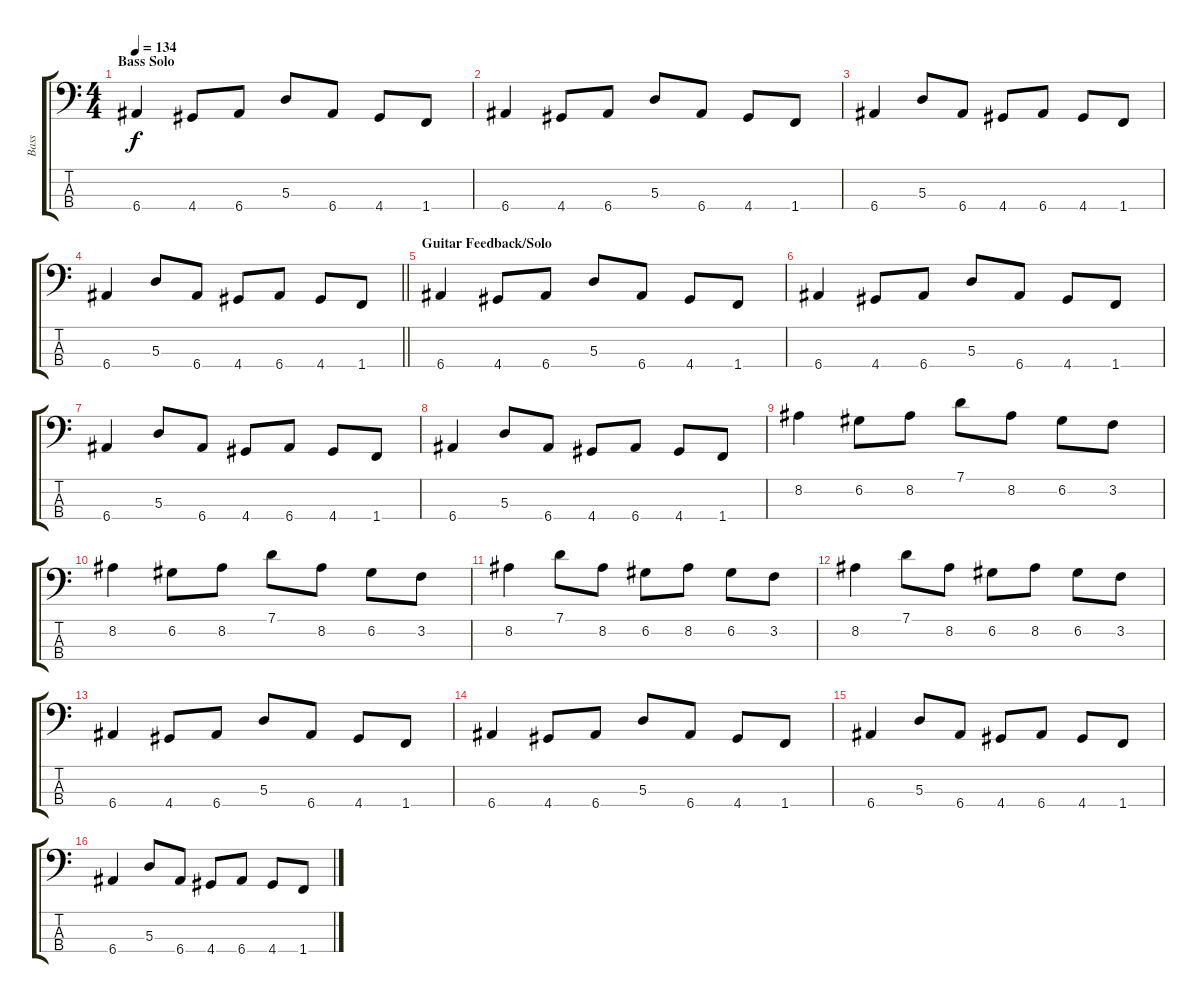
\track ("Bass" "Bass") {instrument electricbasspick}
\staff {score tabs}
\tuning (G2 D2 A1 E1) {hide}
\ts (4 4)
\section ("" "Bass Solo")
\tempo 134
\clef f4
\ks c
6.4.4{dy f} 4.4.8 6.4.8 5.3.8 6.4.8 4.4.8 1.4.8 |
6.4.4 4.4.8 6.4.8 5.3.8 6.4.8 4.4.8 1.4.8 |
6.4.4 5.3.8 6.4.8 4.4.8 6.4.8 4.4.8 1.4.8 |
\barLineRight lightlight
6.4.4 5.3.8 6.4.8 4.4.8 6.4.8 4.4.8 1.4.8 |
\section ("" "Guitar Feedback/Solo")
6.4.4 4.4.8 6.4.8 5.3.8 6.4.8 4.4.8 1.4.8 |
6.4.4 4.4.8 6.4.8 5.3.8 6.4.8 4.4.8 1.4.8 |
6.4.4 5.3.8 6.4.8 4.4.8 6.4.8 4.4.8 1.4.8 |
6.4.4 5.3.8 6.4.8 4.4.8 6.4.8 4.4.8 1.4.8 |
8.2.4 6.2.8 8.2.8 7.1.8 8.2.8 6.2.8 3.2.8 |
8.2.4 6.2.8 8.2.8 7.1.8 8.2.8 6.2.8 3.2.8 |
8.2.4 7.1.8 8.2.8 6.2.8 8.2.8 6.2.8 3.2.8 |
8.2.4 7.1.8 8.2.8 6.2.8 8.2.8 6.2.8 3.2.8 |
6.4.4 4.4.8 6.4.8 5.3.8 6.4.8 4.4.8 1.4.8 |
6.4.4 4.4.8 6.4.8 5.3.8 6.4.8 4.4.8 1.4.8 |
6.4.4 5.3.8 6.4.8 4.4.8 6.4.8 4.4.8 1.4.8 |
6.4.4 5.3.8 6.4.8 4.4.8 6.4.8 4.4.8 1.4.8
